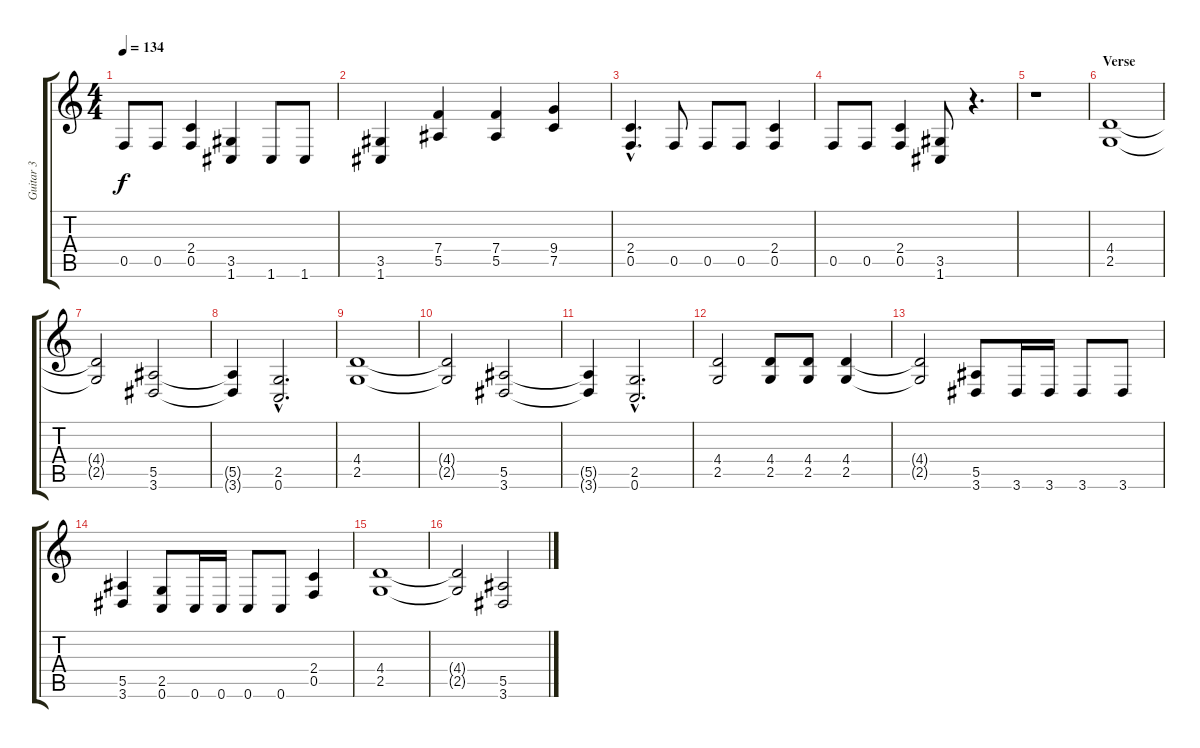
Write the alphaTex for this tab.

\track ("Guitar 3" "Guitar 3") {instrument overdrivenguitar}
\staff {score tabs}
\tuning (C4 G3 Eb3 Bb2 F2 C2) {hide}
\ts (4 4)
\tempo 134
\clef g2
\ks c
0.5.8{dy f} 0.5.8 (2.4 0.5).4 (3.5 1.6).4 1.6.8 1.6.8 |
(3.5 1.6).4 (7.4 5.5).4 (7.4 5.5).4 (9.4 7.5).4 |
(2.4{hac} 0.5{hac}).4{d} 0.5.8 0.5.8 0.5.8 (2.4 0.5).4 |
0.5.8 0.5.8 (2.4 0.5).4 (3.5 1.6).8 r.4{d} |
r.1 |
\section ("" "Verse")
(4.4 2.5).1 |
(4.4{t} 2.5{t}).2 (5.5 3.6).2 |
(5.5{t} 3.6{t}).4 (2.5{hac} 0.6{hac}).2{d} |
(4.4 2.5).1 |
(4.4{t} 2.5{t}).2 (5.5 3.6).2 |
(5.5{t} 3.6{t}).4 (2.5{hac} 0.6{hac}).2{d} |
(4.4 2.5).2 (4.4 2.5).8 (4.4 2.5).8 (4.4 2.5).4 |
(4.4{t} 2.5{t}).2 (5.5 3.6).8 3.6.16 3.6.16 3.6.8 3.6.8 |
(5.5 3.6).4 (2.5 0.6).8 0.6.16 0.6.16 0.6.8 0.6.8 (2.4 0.5).4 |
(4.4 2.5).1 |
(4.4{t} 2.5{t}).2 (5.5 3.6).2
